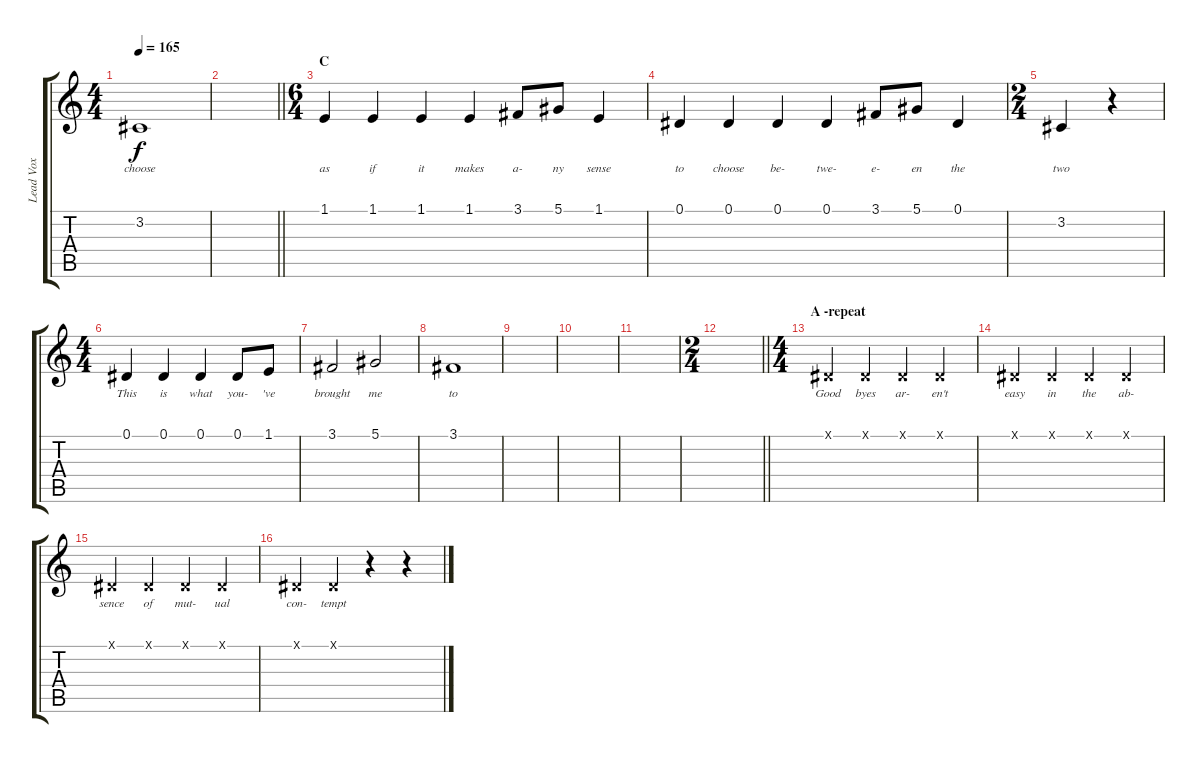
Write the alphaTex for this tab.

\track ("Lead Vox" "Lead Vox") {instrument oboe}
\staff {score tabs}
\tuning (Eb4 Bb3 Gb3 Db3 Ab2 Eb2) {hide}
\ts (4 4)
\tempo 165
\clef g2
\ks c
3.2.1{lyrics (0 "choose") lyrics (1 "") lyrics (2 "") lyrics (3 "") lyrics (4 "") dy f} |
\barLineRight lightlight
|
\ts (6 4)
\section ("" "C")
1.1.4{lyrics (0 "as") lyrics (1 "") lyrics (2 "") lyrics (3 "") lyrics (4 "")} 1.1.4{lyrics (0 "if") lyrics (1 "") lyrics (2 "") lyrics (3 "") lyrics (4 "")} 1.1.4{lyrics (0 "it") lyrics (1 "") lyrics (2 "") lyrics (3 "") lyrics (4 "")} 1.1.4{lyrics (0 "makes") lyrics (1 "") lyrics (2 "") lyrics (3 "") lyrics (4 "")} 3.1.8{lyrics (0 "a-") lyrics (1 "") lyrics (2 "") lyrics (3 "") lyrics (4 "")} 5.1.8{lyrics (0 "ny") lyrics (1 "") lyrics (2 "") lyrics (3 "") lyrics (4 "")} 1.1.4{lyrics (0 "sense") lyrics (1 "") lyrics (2 "") lyrics (3 "") lyrics (4 "")} |
0.1.4{lyrics (0 "to") lyrics (1 "") lyrics (2 "") lyrics (3 "") lyrics (4 "")} 0.1.4{lyrics (0 "choose") lyrics (1 "") lyrics (2 "") lyrics (3 "") lyrics (4 "")} 0.1.4{lyrics (0 "be-") lyrics (1 "") lyrics (2 "") lyrics (3 "") lyrics (4 "")} 0.1.4{lyrics (0 "twe-") lyrics (1 "") lyrics (2 "") lyrics (3 "") lyrics (4 "")} 3.1.8{lyrics (0 "e-") lyrics (1 "") lyrics (2 "") lyrics (3 "") lyrics (4 "")} 5.1.8{lyrics (0 "en") lyrics (1 "") lyrics (2 "") lyrics (3 "") lyrics (4 "")} 0.1.4{lyrics (0 "the") lyrics (1 "") lyrics (2 "") lyrics (3 "") lyrics (4 "")} |
\ts (2 4)
3.2.4{lyrics (0 "two") lyrics (1 "") lyrics (2 "") lyrics (3 "") lyrics (4 "")} r.4 |
\ts (4 4)
0.1.4{lyrics (0 "This") lyrics (1 "") lyrics (2 "") lyrics (3 "") lyrics (4 "")} 0.1.4{lyrics (0 "is") lyrics (1 "") lyrics (2 "") lyrics (3 "") lyrics (4 "")} 0.1.4{lyrics (0 "what") lyrics (1 "") lyrics (2 "") lyrics (3 "") lyrics (4 "")} 0.1.8{lyrics (0 "you-") lyrics (1 "") lyrics (2 "") lyrics (3 "") lyrics (4 "")} 1.1.8{lyrics (0 "'ve") lyrics (1 "") lyrics (2 "") lyrics (3 "") lyrics (4 "")} |
3.1.2{lyrics (0 "brought") lyrics (1 "") lyrics (2 "") lyrics (3 "") lyrics (4 "")} 5.1.2{lyrics (0 "me") lyrics (1 "") lyrics (2 "") lyrics (3 "") lyrics (4 "")} |
3.1.1{lyrics (0 "to") lyrics (1 "") lyrics (2 "") lyrics (3 "") lyrics (4 "")} |
|
|
|
\ts (2 4)
\barLineRight lightlight
|
\ts (4 4)
\section ("" "A -repeat")
0.1{x}.4{lyrics (0 "Good") lyrics (1 "") lyrics (2 "") lyrics (3 "") lyrics (4 "")} 0.1{x}.4{lyrics (0 "byes") lyrics (1 "") lyrics (2 "") lyrics (3 "") lyrics (4 "")} 0.1{x}.4{lyrics (0 "ar-") lyrics (1 "") lyrics (2 "") lyrics (3 "") lyrics (4 "")} 0.1{x}.4{lyrics (0 "en't") lyrics (1 "") lyrics (2 "") lyrics (3 "") lyrics (4 "")} |
0.1{x}.4{lyrics (0 "easy") lyrics (1 "") lyrics (2 "") lyrics (3 "") lyrics (4 "")} 0.1{x}.4{lyrics (0 "in") lyrics (1 "") lyrics (2 "") lyrics (3 "") lyrics (4 "")} 0.1{x}.4{lyrics (0 "the") lyrics (1 "") lyrics (2 "") lyrics (3 "") lyrics (4 "")} 0.1{x}.4{lyrics (0 "ab-") lyrics (1 "") lyrics (2 "") lyrics (3 "") lyrics (4 "")} |
0.1{x}.4{lyrics (0 "sence") lyrics (1 "") lyrics (2 "") lyrics (3 "") lyrics (4 "")} 0.1{x}.4{lyrics (0 "of") lyrics (1 "") lyrics (2 "") lyrics (3 "") lyrics (4 "")} 0.1{x}.4{lyrics (0 "mut-") lyrics (1 "") lyrics (2 "") lyrics (3 "") lyrics (4 "")} 0.1{x}.4{lyrics (0 "ual") lyrics (1 "") lyrics (2 "") lyrics (3 "") lyrics (4 "")} |
0.1{x}.4{lyrics (0 "con-") lyrics (1 "") lyrics (2 "") lyrics (3 "") lyrics (4 "")} 0.1{x}.4{lyrics (0 "tempt") lyrics (1 "") lyrics (2 "") lyrics (3 "") lyrics (4 "")} r.4 r.4
